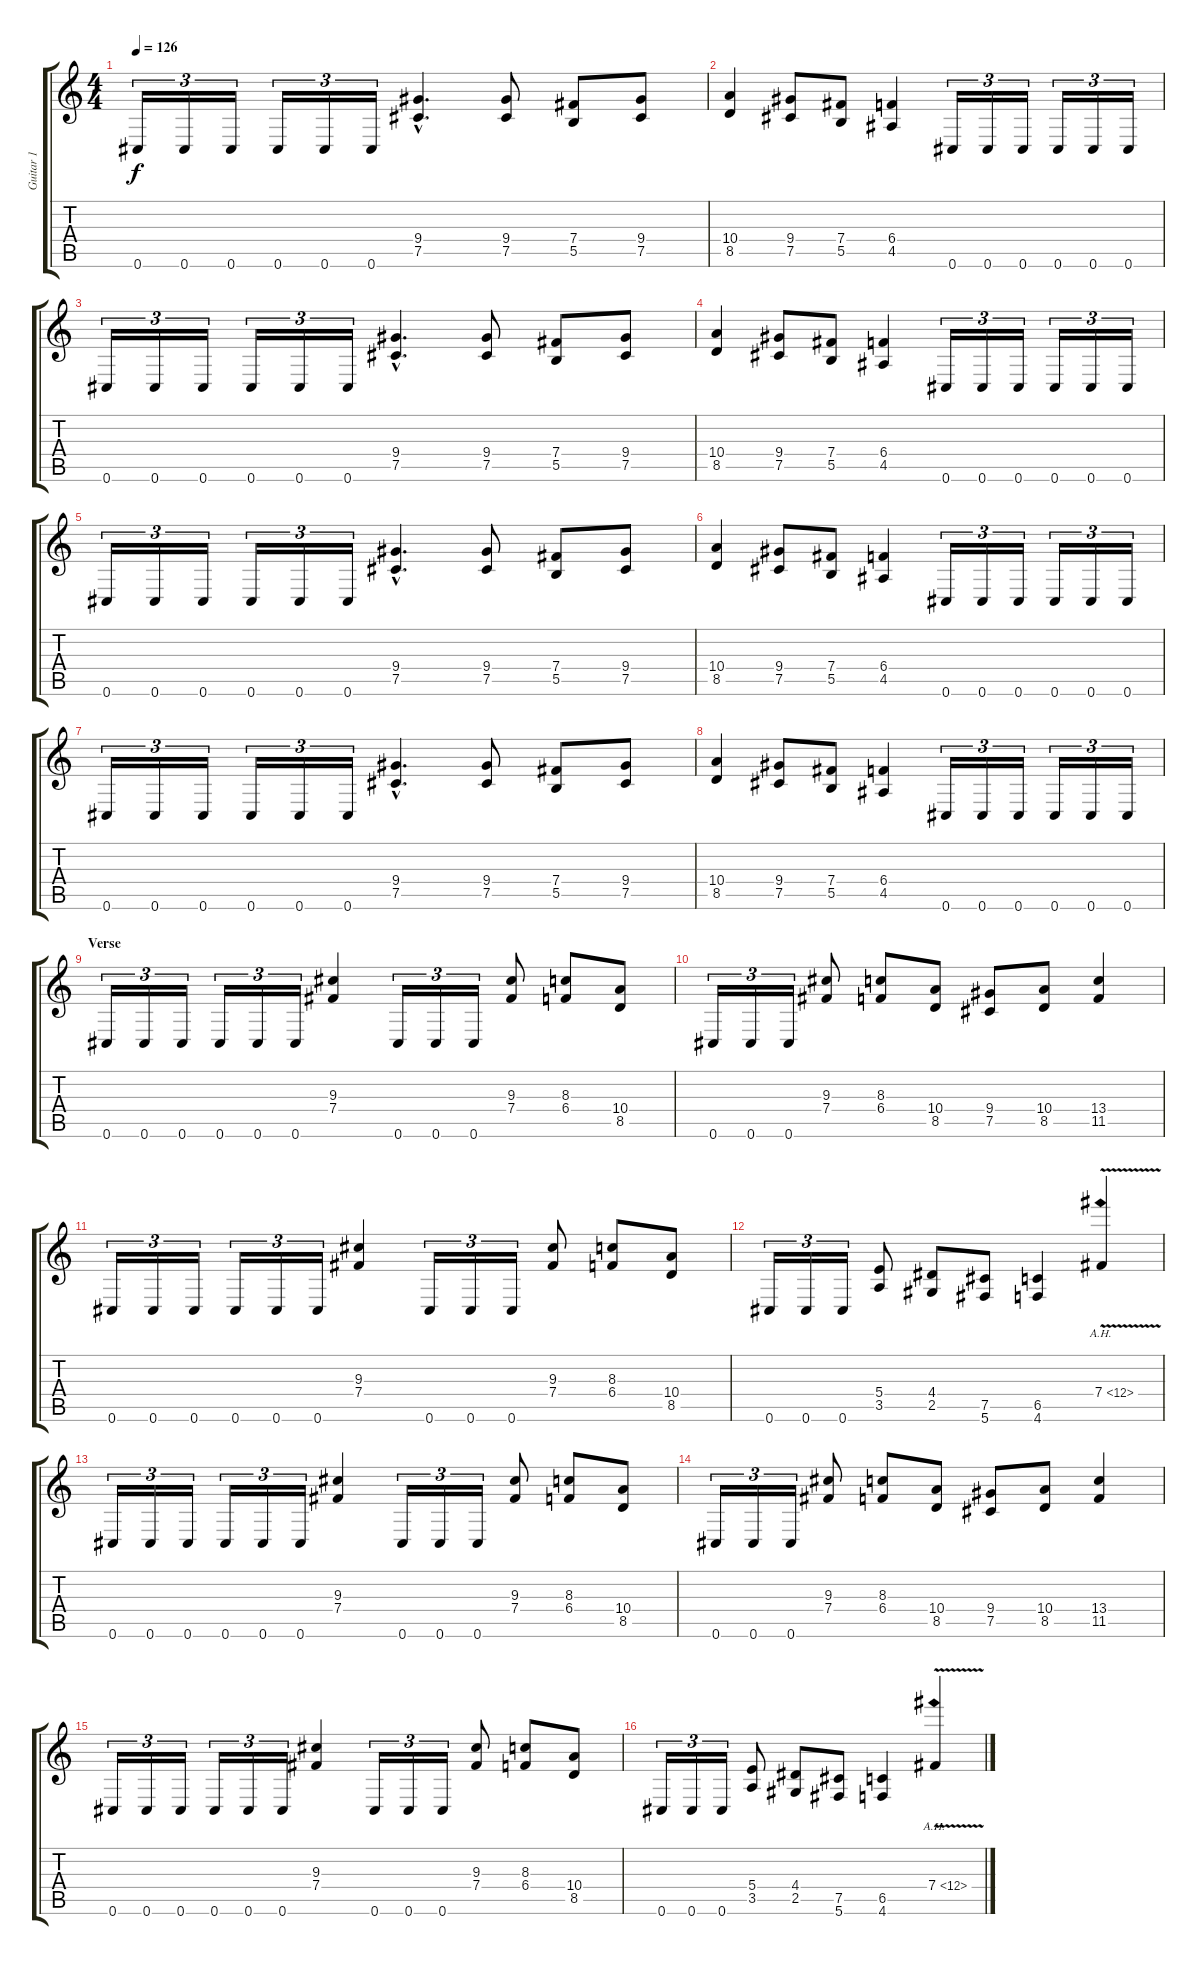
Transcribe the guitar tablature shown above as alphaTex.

\track ("Guitar 1" "Guitar 1") {instrument distortionguitar}
\staff {score tabs}
\tuning (Db4 Ab3 E3 B2 Gb2 Db2) {hide}
\ts (4 4)
\section ("" "")
\tempo 126
\clef g2
\ks c
0.6.16{tu (3 2) dy f} 0.6.16{tu (3 2)} 0.6.16{tu (3 2)} 0.6.16{tu (3 2)} 0.6.16{tu (3 2)} 0.6.16{tu (3 2)} (9.4{hac} 7.5{hac}).4{d} (9.4 7.5).8 (7.4 5.5).8 (9.4 7.5).8 |
(10.4 8.5).4 (9.4 7.5).8 (7.4 5.5).8 (6.4 4.5).4 0.6.16{tu (3 2)} 0.6.16{tu (3 2)} 0.6.16{tu (3 2)} 0.6.16{tu (3 2)} 0.6.16{tu (3 2)} 0.6.16{tu (3 2)} |
0.6.16{tu (3 2)} 0.6.16{tu (3 2)} 0.6.16{tu (3 2)} 0.6.16{tu (3 2)} 0.6.16{tu (3 2)} 0.6.16{tu (3 2)} (9.4{hac} 7.5{hac}).4{d} (9.4 7.5).8 (7.4 5.5).8 (9.4 7.5).8 |
(10.4 8.5).4 (9.4 7.5).8 (7.4 5.5).8 (6.4 4.5).4 0.6.16{tu (3 2)} 0.6.16{tu (3 2)} 0.6.16{tu (3 2)} 0.6.16{tu (3 2)} 0.6.16{tu (3 2)} 0.6.16{tu (3 2)} |
0.6.16{tu (3 2)} 0.6.16{tu (3 2)} 0.6.16{tu (3 2)} 0.6.16{tu (3 2)} 0.6.16{tu (3 2)} 0.6.16{tu (3 2)} (9.4{hac} 7.5{hac}).4{d} (9.4 7.5).8 (7.4 5.5).8 (9.4 7.5).8 |
(10.4 8.5).4 (9.4 7.5).8 (7.4 5.5).8 (6.4 4.5).4 0.6.16{tu (3 2)} 0.6.16{tu (3 2)} 0.6.16{tu (3 2)} 0.6.16{tu (3 2)} 0.6.16{tu (3 2)} 0.6.16{tu (3 2)} |
0.6.16{tu (3 2)} 0.6.16{tu (3 2)} 0.6.16{tu (3 2)} 0.6.16{tu (3 2)} 0.6.16{tu (3 2)} 0.6.16{tu (3 2)} (9.4{hac} 7.5{hac}).4{d} (9.4 7.5).8 (7.4 5.5).8 (9.4 7.5).8 |
(10.4 8.5).4 (9.4 7.5).8 (7.4 5.5).8 (6.4 4.5).4 0.6.16{tu (3 2)} 0.6.16{tu (3 2)} 0.6.16{tu (3 2)} 0.6.16{tu (3 2)} 0.6.16{tu (3 2)} 0.6.16{tu (3 2)} |
\section ("" "Verse")
0.6.16{tu (3 2)} 0.6.16{tu (3 2)} 0.6.16{tu (3 2)} 0.6.16{tu (3 2)} 0.6.16{tu (3 2)} 0.6.16{tu (3 2)} (9.3 7.4).4 0.6.16{tu (3 2)} 0.6.16{tu (3 2)} 0.6.16{tu (3 2)} (9.3 7.4).8 (8.3 6.4).8 (10.4 8.5).8 |
0.6.16{tu (3 2)} 0.6.16{tu (3 2)} 0.6.16{tu (3 2)} (9.3 7.4).8 (8.3 6.4).8 (10.4 8.5).8 (9.4 7.5).8 (10.4 8.5).8 (13.4 11.5).4 |
0.6.16{tu (3 2)} 0.6.16{tu (3 2)} 0.6.16{tu (3 2)} 0.6.16{tu (3 2)} 0.6.16{tu (3 2)} 0.6.16{tu (3 2)} (9.3 7.4).4 0.6.16{tu (3 2)} 0.6.16{tu (3 2)} 0.6.16{tu (3 2)} (9.3 7.4).8 (8.3 6.4).8 (10.4 8.5).8 |
0.6.16{tu (3 2)} 0.6.16{tu (3 2)} 0.6.16{tu (3 2)} (5.4 3.5).8 (4.4 2.5).8 (7.5 5.6).8 (6.5 4.6).4 7.4{ah 5 v}.4 |
0.6.16{tu (3 2)} 0.6.16{tu (3 2)} 0.6.16{tu (3 2)} 0.6.16{tu (3 2)} 0.6.16{tu (3 2)} 0.6.16{tu (3 2)} (9.3 7.4).4 0.6.16{tu (3 2)} 0.6.16{tu (3 2)} 0.6.16{tu (3 2)} (9.3 7.4).8 (8.3 6.4).8 (10.4 8.5).8 |
0.6.16{tu (3 2)} 0.6.16{tu (3 2)} 0.6.16{tu (3 2)} (9.3 7.4).8 (8.3 6.4).8 (10.4 8.5).8 (9.4 7.5).8 (10.4 8.5).8 (13.4 11.5).4 |
0.6.16{tu (3 2)} 0.6.16{tu (3 2)} 0.6.16{tu (3 2)} 0.6.16{tu (3 2)} 0.6.16{tu (3 2)} 0.6.16{tu (3 2)} (9.3 7.4).4 0.6.16{tu (3 2)} 0.6.16{tu (3 2)} 0.6.16{tu (3 2)} (9.3 7.4).8 (8.3 6.4).8 (10.4 8.5).8 |
0.6.16{tu (3 2)} 0.6.16{tu (3 2)} 0.6.16{tu (3 2)} (5.4 3.5).8 (4.4 2.5).8 (7.5 5.6).8 (6.5 4.6).4 7.4{ah 5 v}.4
